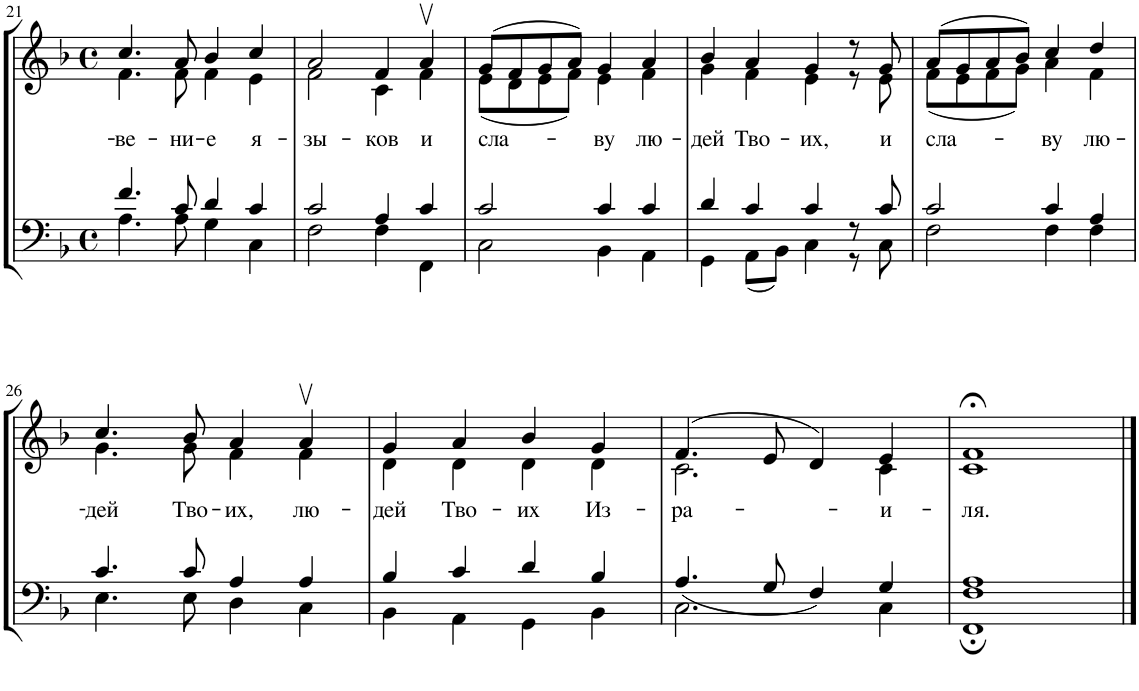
**kern	**kern	**text
*part1	*part1	*part1
*staff2	*staff1	*staff1
*I"Piano	*	*
*I'Pno.	*	*
!!LO:PB:g=z
*clefF4	*clefG2	*
*k[b-]	*k[b-]	*
*M4/4	*M4/4	*
*met(c)	*met(c)	*
=21	=21	=21
*^	*^	*
*	*^	*	*	*
!	!	!	!	!	!LO:LY:b
1ryy	4.f/	4.A\	4.cc/	4.f\	-ве-
!	!	!	!	!	!LO:LY:b
.	8c/	8A\	8a/	8f\	-ни-
!	!	!	!	!	!LO:LY:b
.	4d/	4G\	4b-/	4f\	-е
!	!	!	!	!	!LO:LY:b
.	4c/	4C\	4cc/	4e\	я-
=22	=22	=22	=22	=22	=22
!	!	!	!	!	!LO:LY:b
1ryy	2c/	2F\	2a/	2f\	-зы-
!	!	!	!	!	!LO:LY:b
.	4A/	4F\	4f/	4c\	-ков
!	!	!	!	!	!LO:LY:b
.	4c/	4FF\	4av/	4f\	и
=23	=23	=23	=23	=23	=23
!	!	!	!	!	!LO:LY:b
1ryy	2c/	2C\	(8g/L	(8e\L	сла-
.	.	.	8f/	8d\	.
.	.	.	8g/	8e\	.
.	.	.	8a/J)	8f\J)	.
!	!	!	!	!	!LO:LY:b
.	4c/	4BB-\	4g/	4e\	-ву
!	!	!	!	!	!LO:LY:b
.	4c/	4AA\	4a/	4f\	лю-
=24	=24	=24	=24	=24	=24
!	!	!	!	!	!LO:LY:b
1ryy	4d/	4GG\	4b-/	4g\	-дей
!	!	!	!	!	!LO:LY:b
.	4c/	8AA\L	4a/	4f\	Тво-
.	.	8BB-\J	.	.	.
!	!	!	!	!	!LO:LY:b
.	4c/	4C\	4g/	4e\	-их,
.	8r	8r	8r	8r	.
!	!	!	!	!	!LO:LY:b
.	8c/	8C\	8g/	8e\	и
=25	=25	=25	=25	=25	=25
!	!	!	!	!	!LO:LY:b
1ryy	2c/	2F\	(8a/L	(8f\L	сла-
.	.	.	8g/	8e\	.
.	.	.	8a/	8f\	.
.	.	.	8b-/J)	8g\J)	.
!	!	!	!	!	!LO:LY:b
.	4c/	4F\	4cc/	4a\	-ву
!	!	!	!	!	!LO:LY:b
.	4A/	4F\	4dd/	4f\	лю-
!!LO:LB:g=z	!!
=26	=26	=26	=26	=26	=26
!	!	!	!	!	!LO:LY:b
1ryy	4.c/	4.E\	4.cc/	4.g\	-дей
!	!	!	!	!	!LO:LY:b
.	8c/	8E\	8b-/	8g\	Тво-
!	!	!	!	!	!LO:LY:b
.	4A/	4D\	4a/	4f\	-их,
!	!	!	!	!	!LO:LY:b
.	4A/	4C\	4av/	4f\	лю-
=27	=27	=27	=27	=27	=27
!	!	!	!	!	!LO:LY:b
1ryy	4B-/	4BB-\	4g/	4d\	-дей
!	!	!	!	!	!LO:LY:b
.	4c/	4AA\	4a/	4d\	Тво-
!	!	!	!	!	!LO:LY:b
.	4d/	4GG\	4b-/	4d\	-их
!	!	!	!	!	!LO:LY:b
.	4B-/	4BB-\	4g/	4d\	Из-
=28	=28	=28	=28	=28	=28
!	!	!	!	!	!LO:LY:b
1ryy	4.A/	2.C\	(4.f/	2.c\	-ра-
.	8G/	.	8e/	.	.
.	4F/	.	4d/)	.	.
!	!	!	!	!	!LO:LY:b
.	4G/	4C\	4e/	4c\	-и-
=29	=29	=29	=29	=29	=29
!	!	!	!	!	!LO:LY:b
1ryy	1A	1FF; 1F;	1f;<	1c	-ля.
*v	*v	*v	*	*	*
*	*v	*v	*
==	==	==
*-	*-	*-
